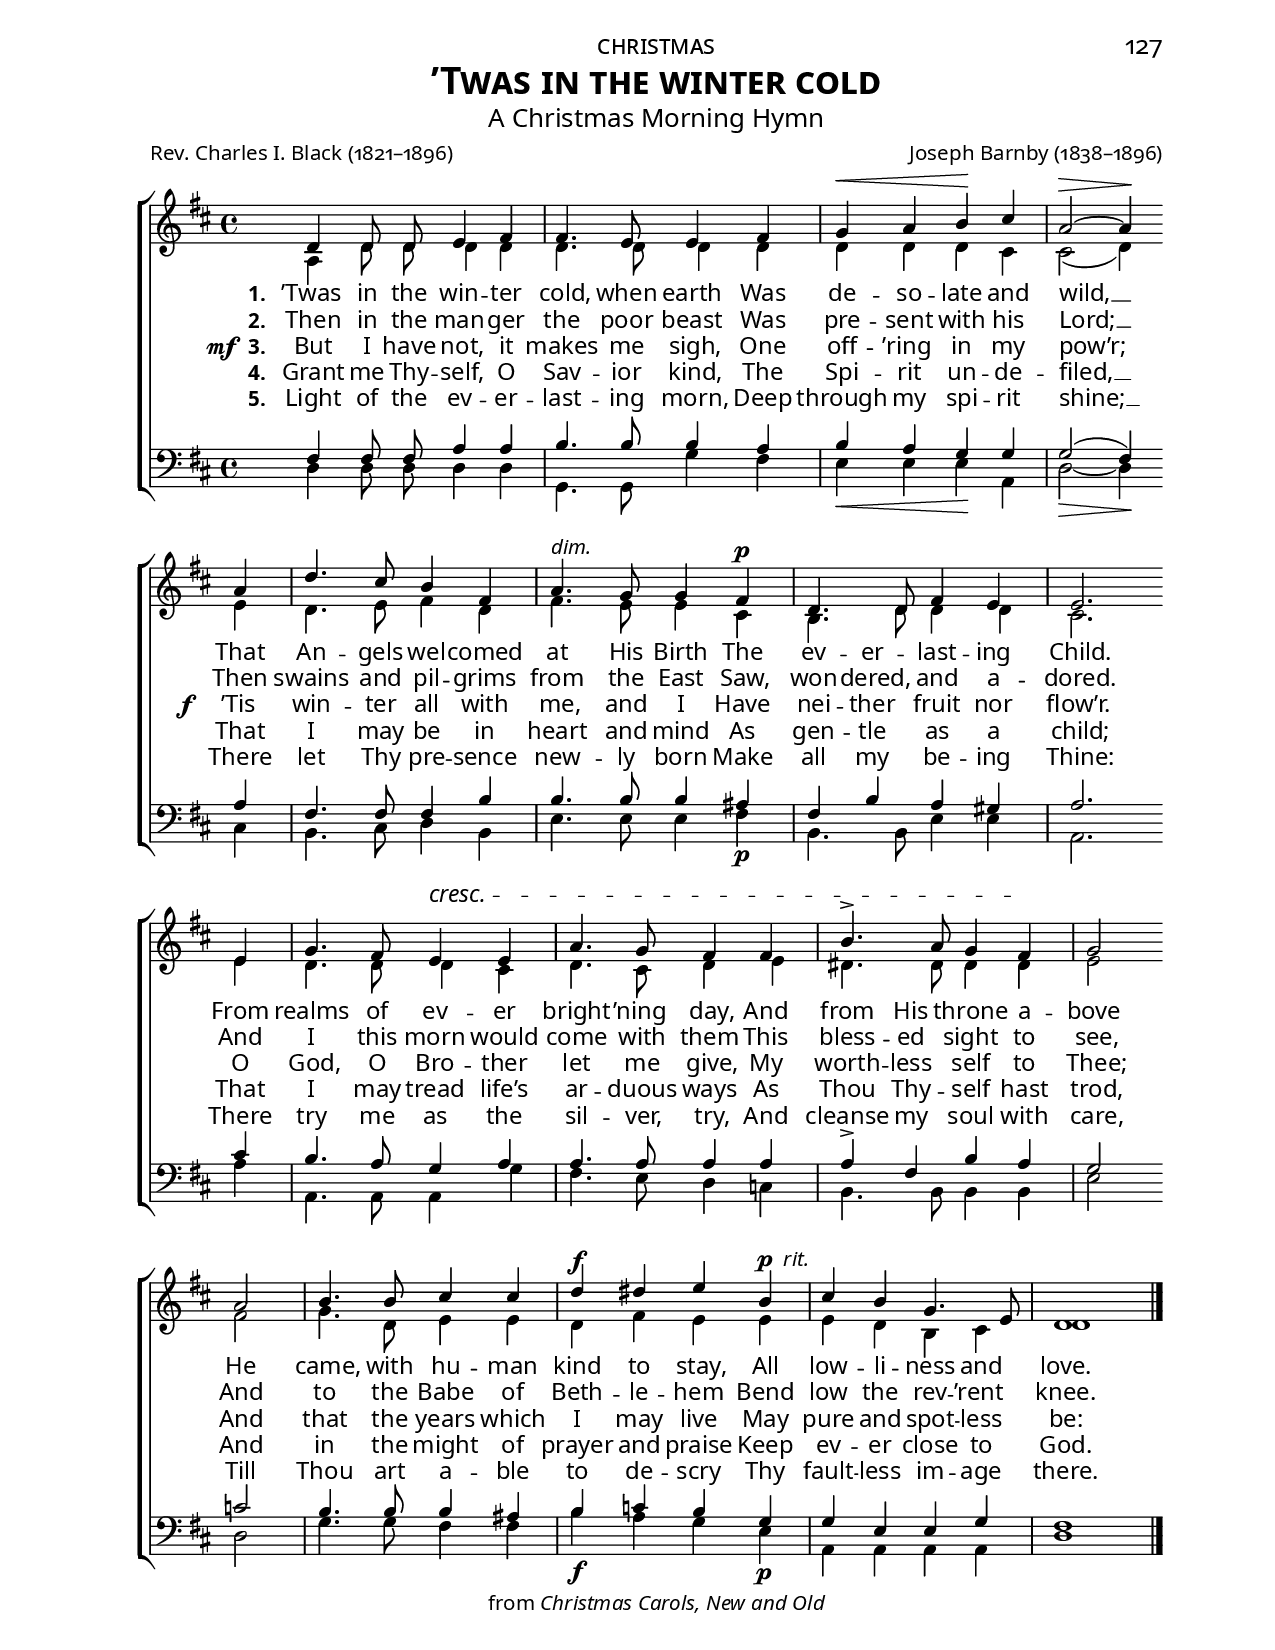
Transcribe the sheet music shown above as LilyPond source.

\version "2.14.2"
\include "util.ly"
\header {
  title = \markup{\override #'(font-name . "Garamond Premier Pro Semibold"){ \abs-fontsize #18 \smallCapsOldStyle"’Twas in the winter cold"}}
  subtitle = \markup{\override #'(font-name . "Garamond Premier Pro"){ \abs-fontsize #12.5 "A Christmas Morning Hymn"}}
  poet = \markup\oldStyleNum"Rev. Charles I. Black (1821–1896)"
  composer = \markup\oldStyleNum"Joseph Barnby (1838–1896)"
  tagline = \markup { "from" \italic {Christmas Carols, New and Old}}
}
\paper {
  %print-all-headers = ##t
  paper-height = 11\in
  paper-width = 8.5\in
  indent = 0\in
  %system-system-spacing = #'((basic-distance . 10) (padding . 0))
  system-system-spacing =
    #'((basic-distance . 0)
       (minimum-distance . 0)
       (padding . -5)
       (stretchability . 100))
  markup-system-spacing =
    #'((basic-distance . 2)
       (minimum-distance . 2)
       (padding . 1)
       (stretchability . 0))
  ragged-last-bottom = ##f
  ragged-bottom = ##f
  two-sided = ##t
  inner-margin = 1\in
  outer-margin = 0.75\in
  top-margin = 0.26\in
  bottom-margin = 0.25\in
  first-page-number = #127
  print-first-page-number = ##t
  headerLine = \markup{\override #'(font-name . "Garamond Premier Pro") \smallCapsOldStyle"christmas"}
  oddHeaderMarkup = \markup\fill-line{
     \override #'(font-name . "Garamond Premier Pro")\abs-fontsize #12.5
     \combine 
        \fill-line{"" \on-the-fly #print-page-number-check-first
        \oldStylePageNum""
        }
        \fill-line{\headerLine}
  }
  evenHeaderMarkup = \markup {
     \override #'(font-name . "Garamond Premier Pro")\abs-fontsize #12.5
     \combine
        \on-the-fly #print-page-number-check-first
        \oldStylePageNum""
        \fill-line{\headerLine}
  }
}
#(set-global-staff-size 18) \paper{ #(define fonts (make-pango-font-tree "Garamond Premier Pro" "Garamond Premier Pro" "Garamond Premier Pro" (/ 18 20))) }
global = {
  \key d \major
  \time 4/4
  \autoBeamOff
  \override DynamicLineSpanner #'staff-padding = #0.0
  \override DynamicLineSpanner #'Y-extent = #'(0 . 0)
}

sopMusic = \relative c' {
  d4 d8 d e4 fis |
  fis4. e8 e4 fis |
  g^\< a b\! cis |
  a2~^\> a4\! \bar""\break a4 |
  
  d4. cis8 b4 fis |
  a4.^\markup\italic"dim." g8 g4 fis^\p |
  d4. d8 fis4 e |
  e2. \bar""\break e4 |
  
  g4. fis8 e4^\cresc e |
  a4. g8 fis4 fis |
  b4.-> a8 g4 fis\! |
  g2 \bar""\break a |
  
  b4. b8 cis4 cis |
  d^\f dis e b^\markup{\dynamic"p" \italic" rit."} |
  cis b g4. e8 |
  d1 \bar "|."
}
sopWords = \lyricmode {
  
}

altoMusic = \relative c' {
  a4 d8 d d4 d |
  d4. d8 d4 d |
  d d d cis |
  cis2( d4) e |
  
  d4. e8 fis4 d |
  fis4. e8 e4 cis |
  b4. d8 d4 d |
  cis2. e4 |
  
  d4. d8 d4 cis |
  d4. cis8 d4 e |
  dis4. dis8 dis4 dis |
  e2 fis |
  
  g4. d8 e4 e |
  d4 fis e e |
  e d b cis |
  d1 \bar "|."
}
altoWords = \lyricmode {
  \dropLyricsIX
  \set stanza = #"1. "
  ’Twas in the win -- ter cold, when earth Was de -- so -- late and wild, __
  That An -- gels wel -- comed at His Birth The ev -- er -- last -- ing Child.
  From realms of ev -- er bright -- ’ning day, And from His throne a -- bove
  He came, with hu -- man kind to stay, All low -- li -- ness and love.
}
altoWordsII = \lyricmode {
  \dropLyricsIX
%\markup\italic
  \set stanza = #"2. "
  Then in the man -- ger the poor beast
  Was pre -- sent with his Lord; __
  Then swains and pil -- grims from the East
  Saw, won -- dered, and a -- dored.
  And I this morn would come with them
  This bless -- ed sight to see,
  And to the Babe of Beth -- le -- hem
  Bend low the rev -- ’rent knee.
}
altoWordsIII = {
  \dropLyricsIX
  \set stanza = \markup{\dynamic"mf " "3. "}
  \lyricmode {
    But I have not, it makes me sigh,
    One off -- ’ring in my pow’r;
  }
  \set stanza = \markup\dynamic"f "
  \lyricmode {
    ’Tis win -- ter all with me, and I
    Have nei -- ther fruit nor flow’r.
    O God, O Bro -- ther let me give,
    My worth -- less self to Thee;
    And that the years which I may live
    May pure and spot -- less be:
  }
}
altoWordsIV = \lyricmode {
  \dropLyricsIX
  \set stanza = #"4. "
  Grant me Thy -- self, O Sav -- ior kind,
  The Spi -- rit un -- de -- filed, __
  That I may be in heart and mind
  As gen -- tle as a child;
  That I may tread life’s ar -- duous ways
  As Thou Thy -- self hast trod,
  And in the might of prayer and praise
  Keep ev -- er close to God.
}
altoWordsV = \lyricmode {
  \dropLyricsIX
  \set stanza = #"5. "
  Light of the ev -- er -- last -- ing morn,
  Deep through my spi -- rit shine; __
  There let Thy pre  -- sence new -- ly born
  Make all my be -- ing Thine:
  There try me as the sil -- ver, try,
  And cleanse my soul with care,
  Till Thou art a -- ble to de -- scry
  Thy fault -- less im -- age there.
}
altoWordsVI = \lyricmode {
  \set stanza = #"6. "
  \set ignoreMelismata = ##t
}
tenorMusic = \relative c {
  fis4 fis8 fis a4 a |
  b4. b8 b4 a |
  b_\< a g\! g |
  g2(_\> fis4\!) a4 |
  
  fis4. fis8 fis4 b |
  b4. b8 b4 ais_\p |
  fis b a gis |
  a2. cis4 |
  
  b4. a8 g4 a |
  a4. a8 a4 a |
  a-> fis b a |
  g2 c |
  
  b4. b8 b4 ais |
  b_\f c b g_\p |
  g e e g |
  fis1 \bar "|."
}
tenorWords = \lyricmode {

}

bassMusic = \relative c {
  d4 d8 d d4 d |
  g,4. g8 g'4 fis |
  e e e a, |
  d2~ d4 cis |
  
  b4. cis8 d4 b |
  e4. e8 e4 fis |
  b,4. b8 e4 e |
  a,2. a'4 |
  
  a,4. a8 a4 g' |
  fis4. e8 d4 c |
  b4. b8 b4 b |
  e2 d |
  
  g4. g8 fis4 fis |
  b a g e |
  a, a a a |
  d1 \bar "|."
}
bassWords = \lyricmode {

}

pianoRH = \relative c' {
  
}
pianoLH = \relative c' {
  
}

\score {
  <<
   \new ChoirStaff <<
%    \new Lyrics = sopranos \with { \override VerticalAxisGroup #'nonstaff-relatedstaff-spacing = #'((basic-distance . 1)) }
    \new Staff = women <<
      \new Voice = "sopranos" { \voiceOne << \global \sopMusic >> }
      \new Voice = "altos" { \voiceTwo << \global \altoMusic >> }
    >>
   \new Staff = men <<
      \clef bass
      \new Voice = "tenors" { \voiceOne << \global \tenorMusic >> }
      \new Voice = "basses" { \voiceTwo << \global \bassMusic >> }
    >>
    \new Lyrics \with { alignAboveContext = #"women" \override VerticalAxisGroup #'nonstaff-relatedstaff-spacing = #'((basic-distance . 1))} \lyricsto "sopranos" \sopWords
     \new Lyrics = "altosVI"  \with { alignBelowContext = #"women" \override VerticalAxisGroup #'nonstaff-relatedstaff-spacing = #'((basic-distance . 1))} \lyricsto "tenors" \altoWordsVI
    \new Lyrics = "altosV"  \with { alignBelowContext = #"women" \override VerticalAxisGroup #'nonstaff-relatedstaff-spacing = #'((basic-distance . 1))} \lyricsto "tenors" \altoWordsV
    \new Lyrics = "altosIV"  \with { alignBelowContext = #"women" \override VerticalAxisGroup #'nonstaff-relatedstaff-spacing = #'((basic-distance . 1))} \lyricsto "tenors" \altoWordsIV
    \new Lyrics = "altosIII"  \with { alignBelowContext = #"women" \override VerticalAxisGroup #'nonstaff-relatedstaff-spacing = #'((basic-distance . 1))} \lyricsto "tenors" \altoWordsIII
    \new Lyrics = "altosII"  \with { alignBelowContext = #"women" \override VerticalAxisGroup #'nonstaff-relatedstaff-spacing = #'((basic-distance . 1))} \lyricsto "tenors" \altoWordsII
    \new Lyrics = "altos"  \with { alignBelowContext = #"women" \override VerticalAxisGroup #'nonstaff-relatedstaff-spacing = #'((padding . -0.5))} \lyricsto "tenors" \altoWords
    \new Lyrics \with { alignAboveContext = #"men" \override VerticalAxisGroup #'nonstaff-relatedstaff-spacing = #'((basic-distance . 1)) } \lyricsto "tenors" \tenorWords
    \new Lyrics \with { alignBelowContext = #"men" \override VerticalAxisGroup #'nonstaff-relatedstaff-spacing = #'((basic-distance . 1)) } \lyricsto "basses" \bassWords
  >>
%    \new PianoStaff << \new Staff { \new Voice { \pianoRH } } \new Staff { \clef "bass" \pianoLH } >>
  >>
  \layout {
  \context {
    \Lyrics
    \override LyricText #'font-size = #1.3
  }
    \context {
      \Score
      %\override SpacingSpanner #'base-shortest-duration = #(ly:make-moment 1 8)
      %\override SpacingSpanner #'common-shortest-duration = #(ly:make-moment 1 4)
    }
    \context {
      % Remove all empty staves
      % \Staff \RemoveEmptyStaves \override VerticalAxisGroup #'remove-first = ##t
    }
    \context {
      \Lyrics
      \override LyricText #'X-offset = #center-on-word
    }
  }
}

